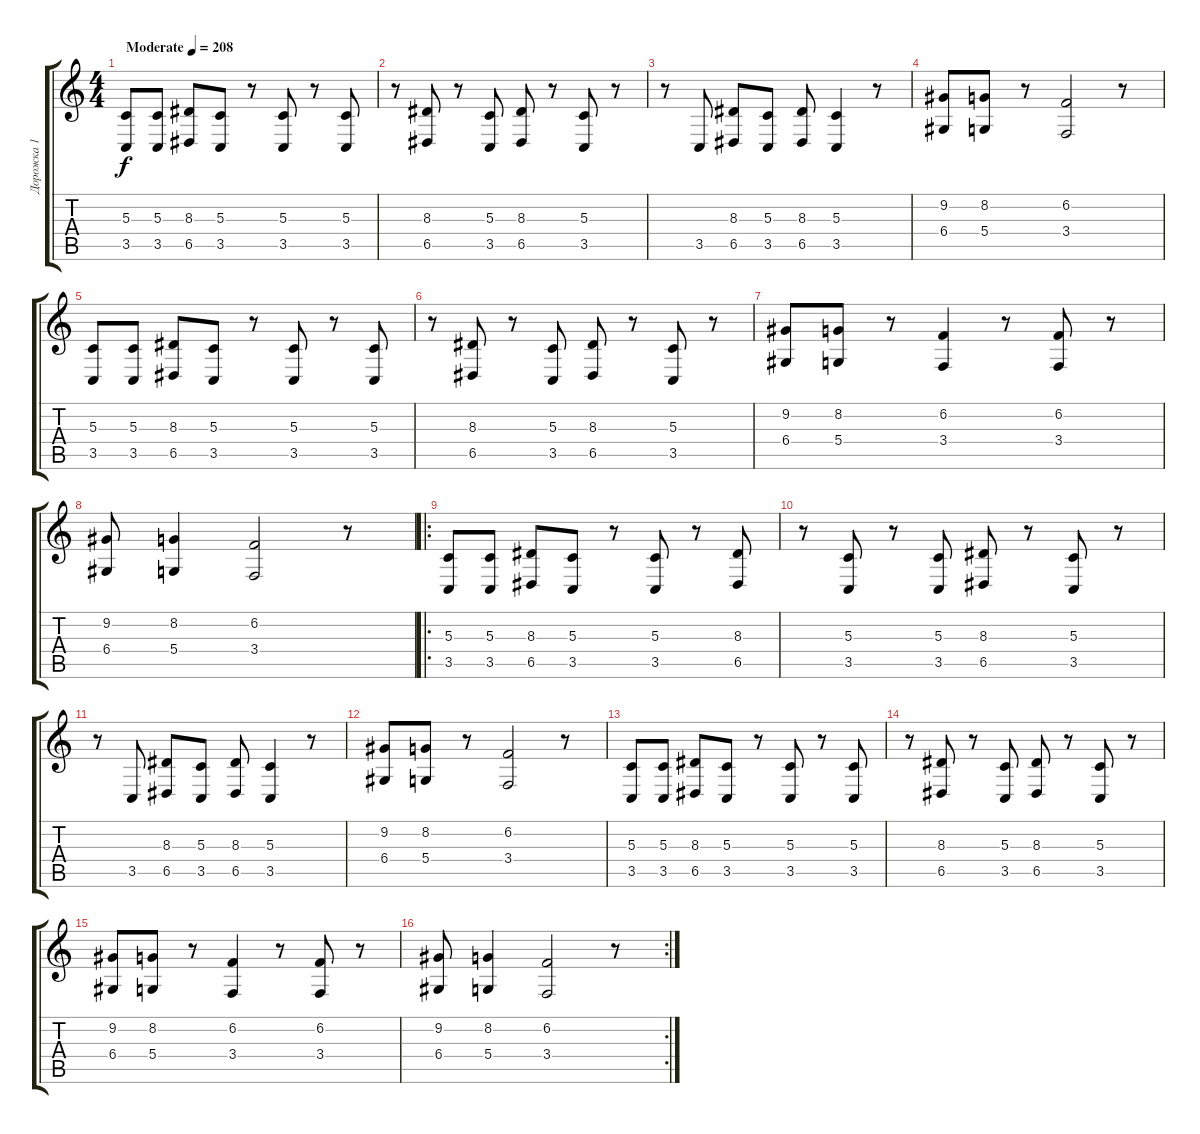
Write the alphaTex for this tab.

\track ("Дорожка 1" "Дорожка 1") {instrument brasssection}
\staff {score tabs}
\tuning (E4 B3 G3 D3 A2 E2) {hide}
\ts (4 4)
\tempo (208 "Moderate")
\clef g2
\ks c
(5.3 3.5).8{dy f instrument brasssection} (5.3 3.5).8 (8.3 6.5).8 (5.3 3.5).8 r.8 (5.3 3.5).8 r.8 (5.3 3.5).8 |
r.8 (8.3 6.5).8 r.8 (5.3 3.5).8 (8.3 6.5).8 r.8 (5.3 3.5).8 r.8 |
r.8 3.5.8 (8.3 6.5).8 (5.3 3.5).8 (8.3 6.5).8 (5.3 3.5).4 r.8 |
(9.2 6.4).8 (8.2 5.4).8 r.8 (6.2 3.4).2 r.8 |
(5.3 3.5).8 (5.3 3.5).8 (8.3 6.5).8 (5.3 3.5).8 r.8 (5.3 3.5).8 r.8 (5.3 3.5).8 |
r.8 (8.3 6.5).8 r.8 (5.3 3.5).8 (8.3 6.5).8 r.8 (5.3 3.5).8 r.8 |
(9.2 6.4).8 (8.2 5.4).8 r.8 (6.2 3.4).4 r.8 (6.2 3.4).8 r.8 |
(9.2 6.4).8 (8.2 5.4).4 (6.2 3.4).2 r.8 |
\ro
(5.3 3.5).8 (5.3 3.5).8 (8.3 6.5).8 (5.3 3.5).8 r.8 (5.3 3.5).8 r.8 (8.3 6.5).8 |
r.8 (5.3 3.5).8 r.8 (5.3 3.5).8 (8.3 6.5).8 r.8 (5.3 3.5).8 r.8 |
r.8 3.5.8 (8.3 6.5).8 (5.3 3.5).8 (8.3 6.5).8 (5.3 3.5).4 r.8 |
(9.2 6.4).8 (8.2 5.4).8 r.8 (6.2 3.4).2 r.8 |
(5.3 3.5).8 (5.3 3.5).8 (8.3 6.5).8 (5.3 3.5).8 r.8 (5.3 3.5).8 r.8 (5.3 3.5).8 |
r.8 (8.3 6.5).8 r.8 (5.3 3.5).8 (8.3 6.5).8 r.8 (5.3 3.5).8 r.8 |
(9.2 6.4).8 (8.2 5.4).8 r.8 (6.2 3.4).4 r.8 (6.2 3.4).8 r.8 |
\rc 2
(9.2 6.4).8 (8.2 5.4).4 (6.2 3.4).2 r.8
